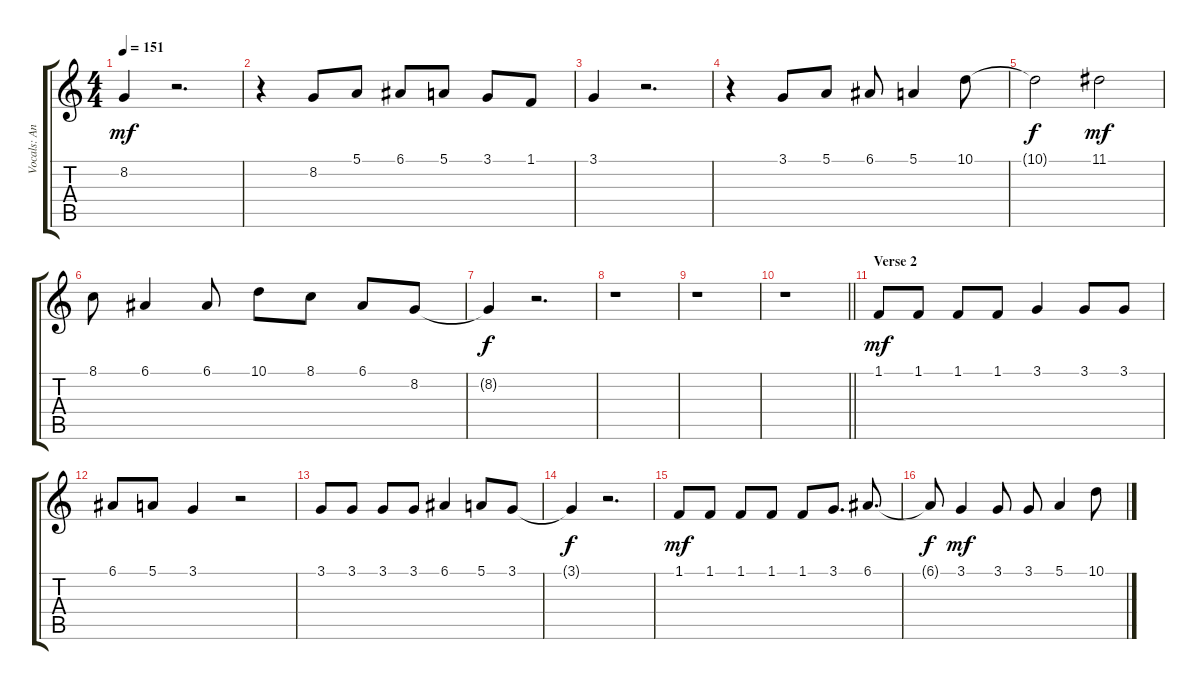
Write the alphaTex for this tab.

\track ("Vocals: Ann Wilson" "Vocals: An") {instrument lead8bassandlead}
\staff {score tabs}
\tuning (E4 B3 G3 D3 A2 E2) {hide}
\ts (4 4)
\tempo 151
\clef g2
\ks c
8.2.4{dy mf} r.2{d} |
r.4 8.2.8 5.1.8 6.1.8 5.1.8 3.1.8 1.1.8 |
3.1.4 r.2{d} |
r.4 3.1.8 5.1.8 6.1.8 5.1.4 10.1.8 |
10.1{t}.2{dy f} 11.1.2{dy mf} |
8.1.8 6.1.4 6.1.8 10.1.8 8.1.8 6.1.8 8.2.8 |
8.2{t}.4{dy f} r.2{d} |
r.1 |
r.1 |
\barLineRight lightlight
r.1 |
\section ("" "Verse 2")
1.1.8{dy mf} 1.1.8 1.1.8 1.1.8 3.1.4 3.1.8 3.1.8 |
6.1.8 5.1.8 3.1.4 r.2 |
3.1.8 3.1.8 3.1.8 3.1.8 6.1.4 5.1.8 3.1.8 |
3.1{t}.4{dy f} r.2{d} |
1.1.8{dy mf} 1.1.8 1.1.8 1.1.8 1.1.8 3.1.8{d} 6.1.8{d} |
6.1{t}.8{dy f} 3.1.4{dy mf} 3.1.8 3.1.8 5.1.4 10.1.8
